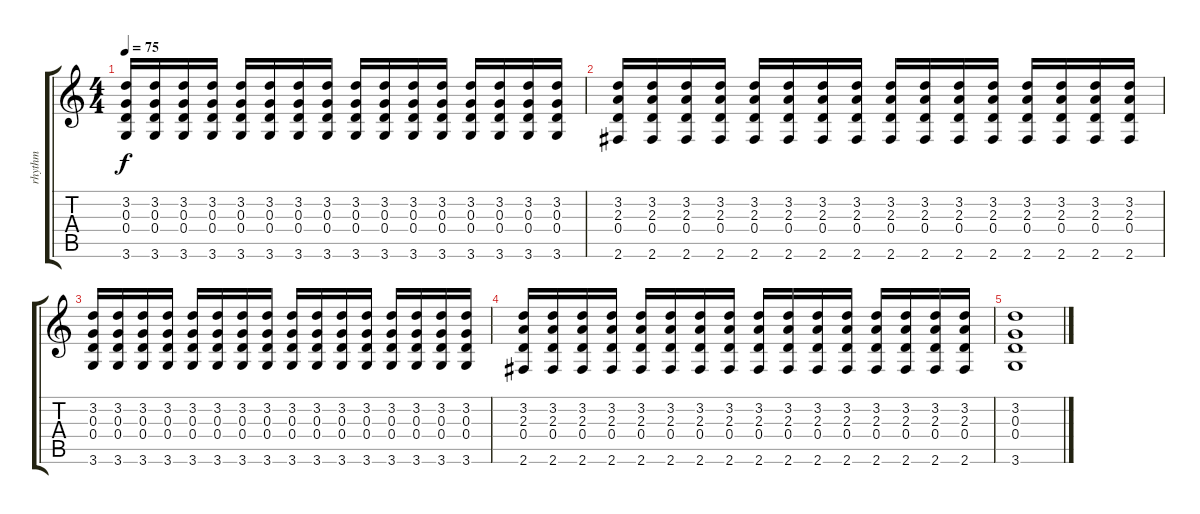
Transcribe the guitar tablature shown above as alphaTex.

\track ("rhythm" "rhythm") {instrument overdrivenguitar}
\staff {score tabs}
\tuning (E4 B3 G3 D3 A2 E2) {hide}
\ts (4 4)
\tempo 75
\clef g2
\ks c
(3.2 0.3 0.4 3.6).16{dy f} (3.2 0.3 0.4 3.6).16 (3.2 0.3 0.4 3.6).16 (3.2 0.3 0.4 3.6).16 (3.2 0.3 0.4 3.6).16 (3.2 0.3 0.4 3.6).16 (3.2 0.3 0.4 3.6).16 (3.2 0.3 0.4 3.6).16 (3.2 0.3 0.4 3.6).16 (3.2 0.3 0.4 3.6).16 (3.2 0.3 0.4 3.6).16 (3.2 0.3 0.4 3.6).16 (3.2 0.3 0.4 3.6).16 (3.2 0.3 0.4 3.6).16 (3.2 0.3 0.4 3.6).16 (3.2 0.3 0.4 3.6).16 |
(3.2 2.3 0.4 2.6).16 (3.2 2.3 0.4 2.6).16 (3.2 2.3 0.4 2.6).16 (3.2 2.3 0.4 2.6).16 (3.2 2.3 0.4 2.6).16 (3.2 2.3 0.4 2.6).16 (3.2 2.3 0.4 2.6).16 (3.2 2.3 0.4 2.6).16 (3.2 2.3 0.4 2.6).16 (3.2 2.3 0.4 2.6).16 (3.2 2.3 0.4 2.6).16 (3.2 2.3 0.4 2.6).16 (3.2 2.3 0.4 2.6).16 (3.2 2.3 0.4 2.6).16 (3.2 2.3 0.4 2.6).16 (3.2 2.3 0.4 2.6).16 |
(3.2 0.3 0.4 3.6).16 (3.2 0.3 0.4 3.6).16 (3.2 0.3 0.4 3.6).16 (3.2 0.3 0.4 3.6).16 (3.2 0.3 0.4 3.6).16 (3.2 0.3 0.4 3.6).16 (3.2 0.3 0.4 3.6).16 (3.2 0.3 0.4 3.6).16 (3.2 0.3 0.4 3.6).16 (3.2 0.3 0.4 3.6).16 (3.2 0.3 0.4 3.6).16 (3.2 0.3 0.4 3.6).16 (3.2 0.3 0.4 3.6).16 (3.2 0.3 0.4 3.6).16 (3.2 0.3 0.4 3.6).16 (3.2 0.3 0.4 3.6).16 |
(3.2 2.3 0.4 2.6).16 (3.2 2.3 0.4 2.6).16 (3.2 2.3 0.4 2.6).16 (3.2 2.3 0.4 2.6).16 (3.2 2.3 0.4 2.6).16 (3.2 2.3 0.4 2.6).16 (3.2 2.3 0.4 2.6).16 (3.2 2.3 0.4 2.6).16 (3.2 2.3 0.4 2.6).16 (3.2 2.3 0.4 2.6).16 (3.2 2.3 0.4 2.6).16 (3.2 2.3 0.4 2.6).16 (3.2 2.3 0.4 2.6).16 (3.2 2.3 0.4 2.6).16 (3.2 2.3 0.4 2.6).16 (3.2 2.3 0.4 2.6).16 |
(3.2 0.3 0.4 3.6).1
